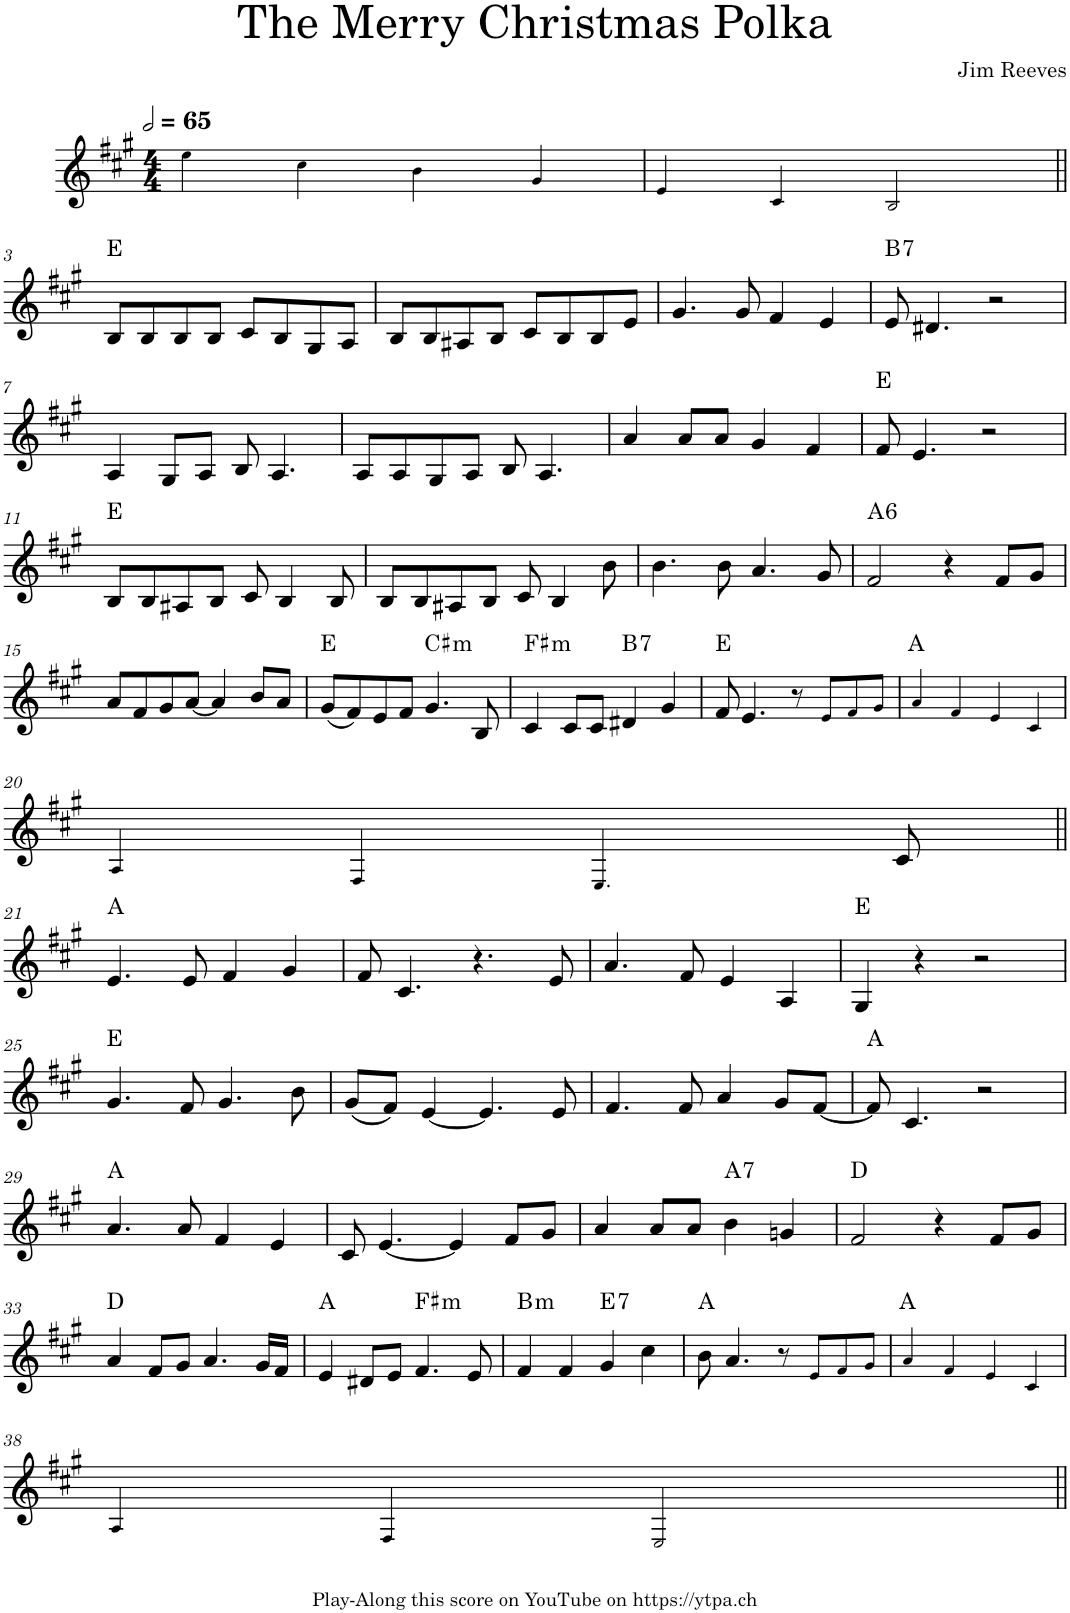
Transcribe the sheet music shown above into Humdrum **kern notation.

**kern	**harte
*part1	*part1
*staff1	*
*I"Piano	*
*I'Pno.	*
*clefG2	*
*k[f#c#g#]	*
*M4/4	*
*MM130	*
=1	=1
4ee!\	.
4cc#!\	.
4b!\	.
4g#!/	.
=2	=2
4e!/	.
4c#!/	.
2B!/	.
!!LO:LB:g=z
=3||	=3||
8B/L	E:maj
8B/	.
8B/	.
8B/J	.
8c#/L	.
8B/	.
8G#/	.
8A/J	.
=4	=4
8B/L	.
8B/	.
8A#X/	.
8B/J	.
8c#/L	.
8B/	.
8B/	.
8e/J	.
=5	=5
4.g#/	.
8g#/	.
4f#/	.
4e/	.
=6	=6
!	!LO:H:kt=7
8e/	B:7
4.d#X/	.
2r	.
!!LO:LB:g=z
=7	=7
4A/	.
8G#/L	.
8A/J	.
8B/	.
4.A/	.
=8	=8
8A/L	.
8A/	.
8G#/	.
8A/J	.
8B/	.
4.A/	.
=9	=9
4a/	.
8a/L	.
8a/J	.
4g#/	.
4f#/	.
=10	=10
8f#/	E:maj
4.e/	.
2r	.
!!LO:LB:g=z
=11	=11
8B/L	E:maj
8B/	.
8A#X/	.
8B/J	.
8c#/	.
4B/	.
8B/	.
=12	=12
8B/L	.
8B/	.
8A#X/	.
8B/J	.
8c#/	.
4B/	.
8b\	.
=13	=13
4.b\	.
8b\	.
4.a/	.
8g#/	.
=14	=14
!	!LO:H:kt=6
2f#/	A:maj6
4r	.
8f#/L	.
8g#/J	.
!!LO:LB:g=z
=15	=15
8a/L	.
8f#/	.
8g#/	.
[8a/J	.
4a/]	.
8b/L	.
8a/J	.
=16	=16
(8g#/L	E:maj
8f#/)	.
8e/	.
8f#/J	.
!	!LO:H:kt=m
4.g#/	C#:min
8B/	.
=17	=17
!	!LO:H:kt=m
4c#/	F#:min
8c#/L	.
8c#/J	.
!	!LO:H:kt=7
4d#X/	B:7
4g#/	.
=18	=18
8f#/	E:maj
4.e/	.
8r	.
8e!/L	.
8f#!/	.
8g#!/J	.
=19	=19
4a!/	A:maj
4f#!/	.
4e!/	.
4c#!/	.
!!LO:LB:g=z
=20	=20
4A!/	.
4F#!/	.
4.E!/	.
8c#/	.
!!LO:LB:g=z
=21||	=21||
4.e/	A:maj
8e/	.
4f#/	.
4g#/	.
=22	=22
8f#/	.
4.c#/	.
4.r	.
8e/	.
=23	=23
4.a/	.
8f#/	.
4e/	.
4A/	.
=24	=24
4G#/	E:maj
4r	.
2r	.
!!LO:LB:g=z
=25	=25
4.g#/	E:maj
8f#/	.
4.g#/	.
8b\	.
=26	=26
(8g#/L	.
8f#/J)	.
[4e/	.
4.e/]	.
8e/	.
=27	=27
4.f#/	.
8f#/	.
4a/	.
8g#/L	.
[8f#/J	.
=28	=28
8f#/]	A:maj
4.c#/	.
2r	.
!!LO:LB:g=z
=29	=29
4.a/	A:maj
8a/	.
4f#/	.
4e/	.
=30	=30
8c#/	.
[4.e/	.
4e/]	.
8f#/L	.
8g#/J	.
=31	=31
4a/	.
8a/L	.
8a/J	.
!	!LO:H:kt=7
4b\	A:7
4gn/	.
=32	=32
2f#/	D:maj
4r	.
8f#/L	.
8g#/J	.
!!LO:LB:g=z
=33	=33
4a/	D:maj
8f#/L	.
8g#/J	.
4.a/	.
16g#/LL	.
16f#/JJ	.
=34	=34
4e/	A:maj
8d#X/L	.
8e/J	.
!	!LO:H:kt=m
4.f#/	F#:min
8e/	.
=35	=35
!	!LO:H:kt=m
4f#/	B:min
4f#/	.
!	!LO:H:kt=7
4g#/	E:7
4cc#\	.
=36	=36
8b\	A:maj
4.a/	.
8r	.
8e!/L	.
8f#!/	.
8g#!/J	.
=37	=37
4a!/	A:maj
4f#!/	.
4e!/	.
4c#!/	.
!!LO:LB:g=z
=38	=38
4A!/	.
4F#!/	.
2E!/	.
=||	=||
*-	*-
